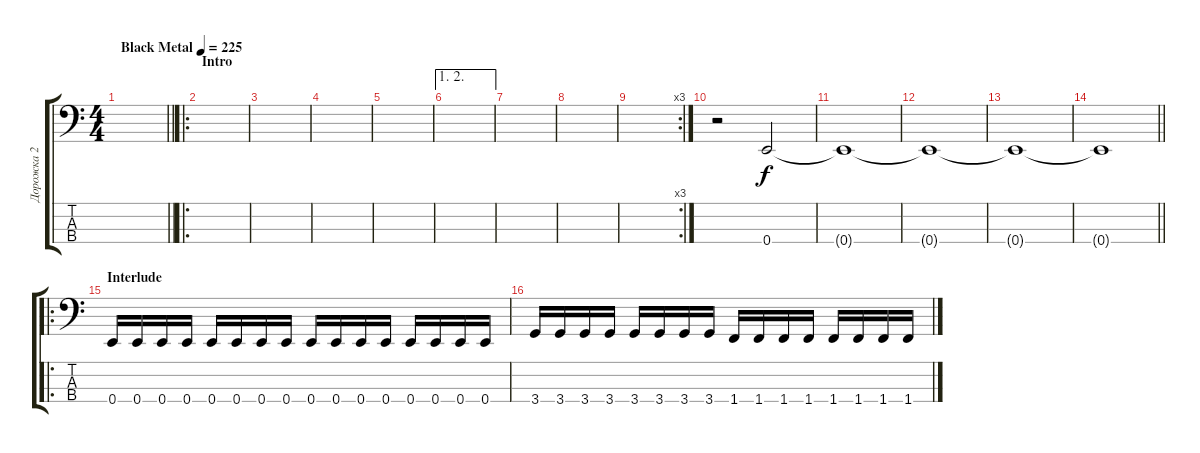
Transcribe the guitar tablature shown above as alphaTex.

\track ("Дорожка 2" "Дорожка 2") {instrument electricbasspick}
\staff {score tabs}
\tuning (G2 D2 A1 E1) {hide}
\ts (4 4)
\tempo (225 "Black Metal")
\clef f4
\barLineRight lightlight
\ks c
|
\ro
\section ("" "Intro")
|
|
|
|
\ae (1 2)
|
|
|
\rc 3
|
r.2 0.4.2 |
0.4{t}.1 |
0.4{t}.1 |
0.4{t}.1 |
\barLineRight lightlight
0.4{t}.1 |
\ro
\section ("" "Interlude")
0.4.16 0.4.16 0.4.16 0.4.16 0.4.16 0.4.16 0.4.16 0.4.16 0.4.16 0.4.16 0.4.16 0.4.16 0.4.16 0.4.16 0.4.16 0.4.16 |
3.4.16 3.4.16 3.4.16 3.4.16 3.4.16 3.4.16 3.4.16 3.4.16 1.4.16 1.4.16 1.4.16 1.4.16 1.4.16 1.4.16 1.4.16 1.4.16
